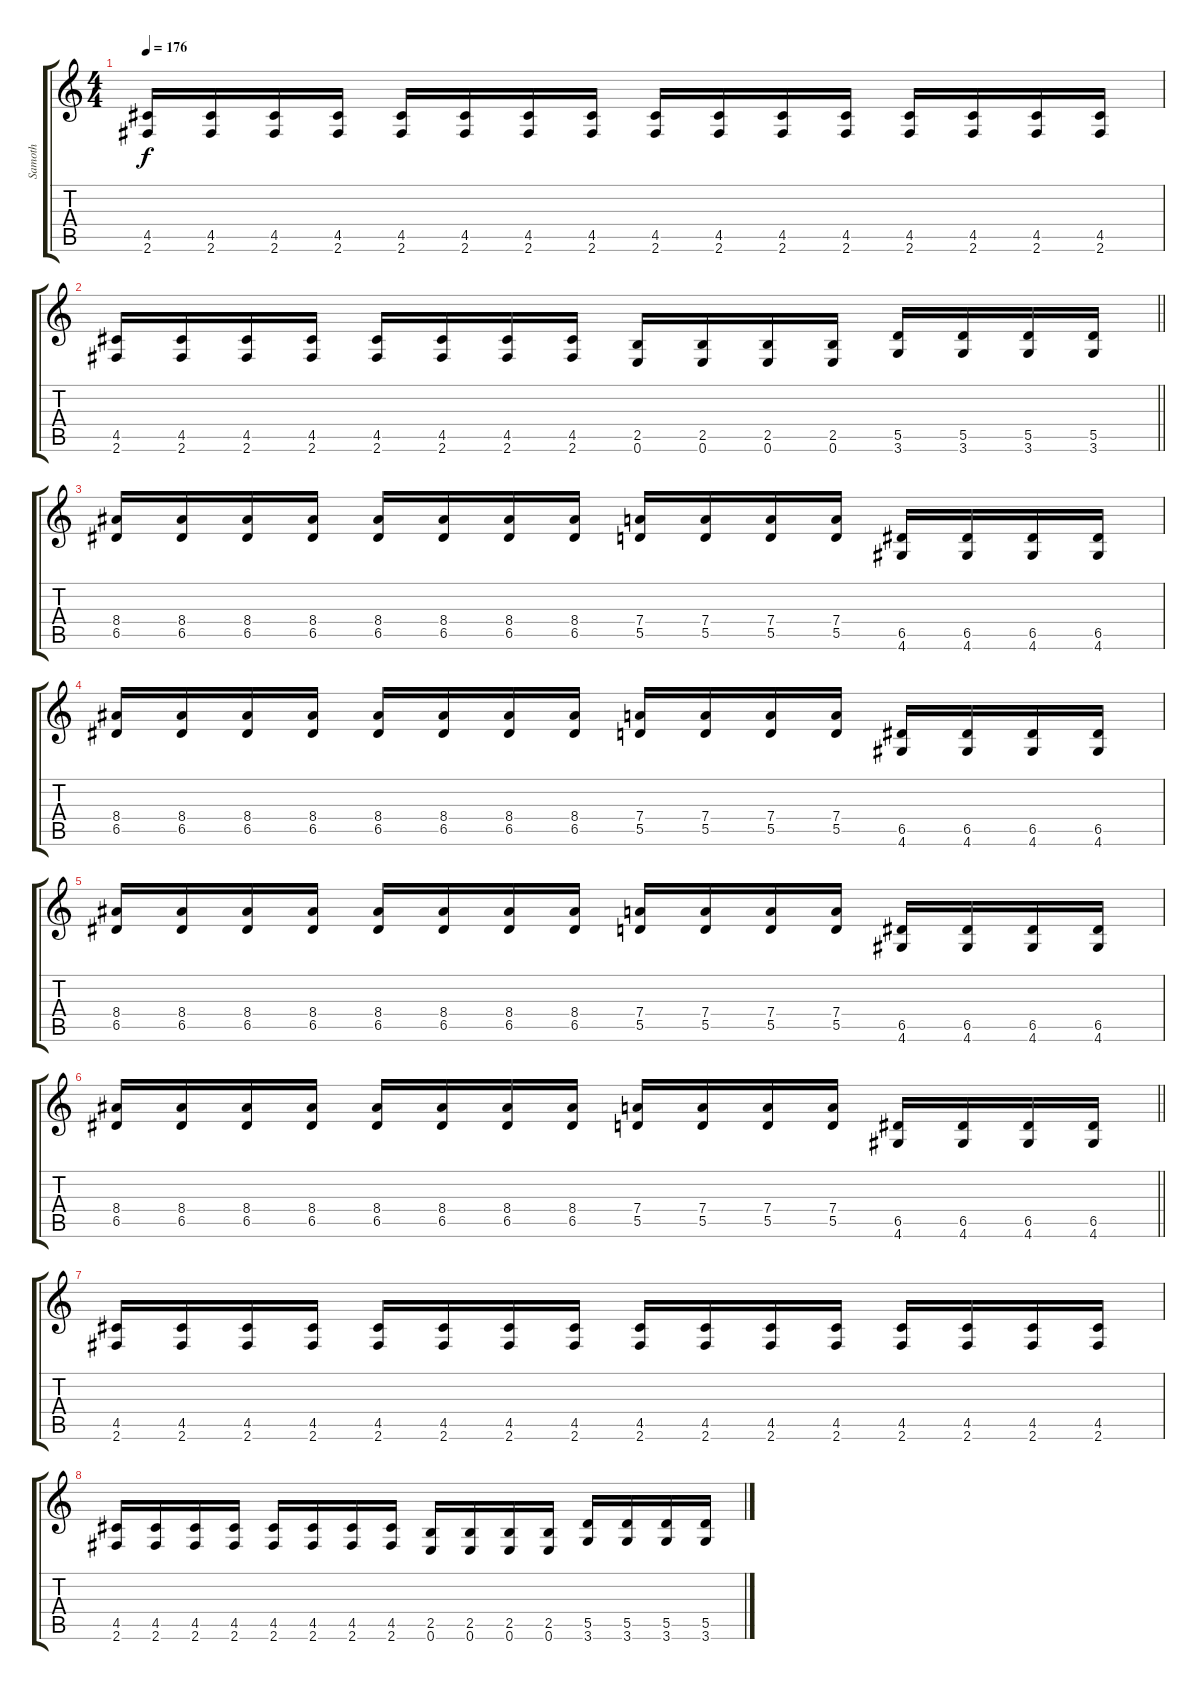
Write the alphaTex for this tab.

\track ("Samoth" "Samoth") {instrument overdrivenguitar}
\staff {score tabs}
\tuning (E4 B3 G3 D3 A2 E2) {hide}
\ts (4 4)
\tempo 176
\clef g2
\ks c
(4.5 2.6).16{dy f} (4.5 2.6).16 (4.5 2.6).16 (4.5 2.6).16 (4.5 2.6).16 (4.5 2.6).16 (4.5 2.6).16 (4.5 2.6).16 (4.5 2.6).16 (4.5 2.6).16 (4.5 2.6).16 (4.5 2.6).16 (4.5 2.6).16 (4.5 2.6).16 (4.5 2.6).16 (4.5 2.6).16 |
\barLineRight lightlight
(4.5 2.6).16 (4.5 2.6).16 (4.5 2.6).16 (4.5 2.6).16 (4.5 2.6).16 (4.5 2.6).16 (4.5 2.6).16 (4.5 2.6).16 (2.5 0.6).16 (2.5 0.6).16 (2.5 0.6).16 (2.5 0.6).16 (5.5 3.6).16 (5.5 3.6).16 (5.5 3.6).16 (5.5 3.6).16 |
\section ("" "")
(8.4 6.5).16 (8.4 6.5).16 (8.4 6.5).16 (8.4 6.5).16 (8.4 6.5).16 (8.4 6.5).16 (8.4 6.5).16 (8.4 6.5).16 (7.4 5.5).16 (7.4 5.5).16 (7.4 5.5).16 (7.4 5.5).16 (6.5 4.6).16 (6.5 4.6).16 (6.5 4.6).16 (6.5 4.6).16 |
(8.4 6.5).16 (8.4 6.5).16 (8.4 6.5).16 (8.4 6.5).16 (8.4 6.5).16 (8.4 6.5).16 (8.4 6.5).16 (8.4 6.5).16 (7.4 5.5).16 (7.4 5.5).16 (7.4 5.5).16 (7.4 5.5).16 (6.5 4.6).16 (6.5 4.6).16 (6.5 4.6).16 (6.5 4.6).16 |
(8.4 6.5).16 (8.4 6.5).16 (8.4 6.5).16 (8.4 6.5).16 (8.4 6.5).16 (8.4 6.5).16 (8.4 6.5).16 (8.4 6.5).16 (7.4 5.5).16 (7.4 5.5).16 (7.4 5.5).16 (7.4 5.5).16 (6.5 4.6).16 (6.5 4.6).16 (6.5 4.6).16 (6.5 4.6).16 |
\barLineRight lightlight
(8.4 6.5).16 (8.4 6.5).16 (8.4 6.5).16 (8.4 6.5).16 (8.4 6.5).16 (8.4 6.5).16 (8.4 6.5).16 (8.4 6.5).16 (7.4 5.5).16 (7.4 5.5).16 (7.4 5.5).16 (7.4 5.5).16 (6.5 4.6).16 (6.5 4.6).16 (6.5 4.6).16 (6.5 4.6).16 |
\section ("" "")
(4.5 2.6).16 (4.5 2.6).16 (4.5 2.6).16 (4.5 2.6).16 (4.5 2.6).16 (4.5 2.6).16 (4.5 2.6).16 (4.5 2.6).16 (4.5 2.6).16 (4.5 2.6).16 (4.5 2.6).16 (4.5 2.6).16 (4.5 2.6).16 (4.5 2.6).16 (4.5 2.6).16 (4.5 2.6).16 |
(4.5 2.6).16 (4.5 2.6).16 (4.5 2.6).16 (4.5 2.6).16 (4.5 2.6).16 (4.5 2.6).16 (4.5 2.6).16 (4.5 2.6).16 (2.5 0.6).16 (2.5 0.6).16 (2.5 0.6).16 (2.5 0.6).16 (5.5 3.6).16 (5.5 3.6).16 (5.5 3.6).16 (5.5 3.6).16
